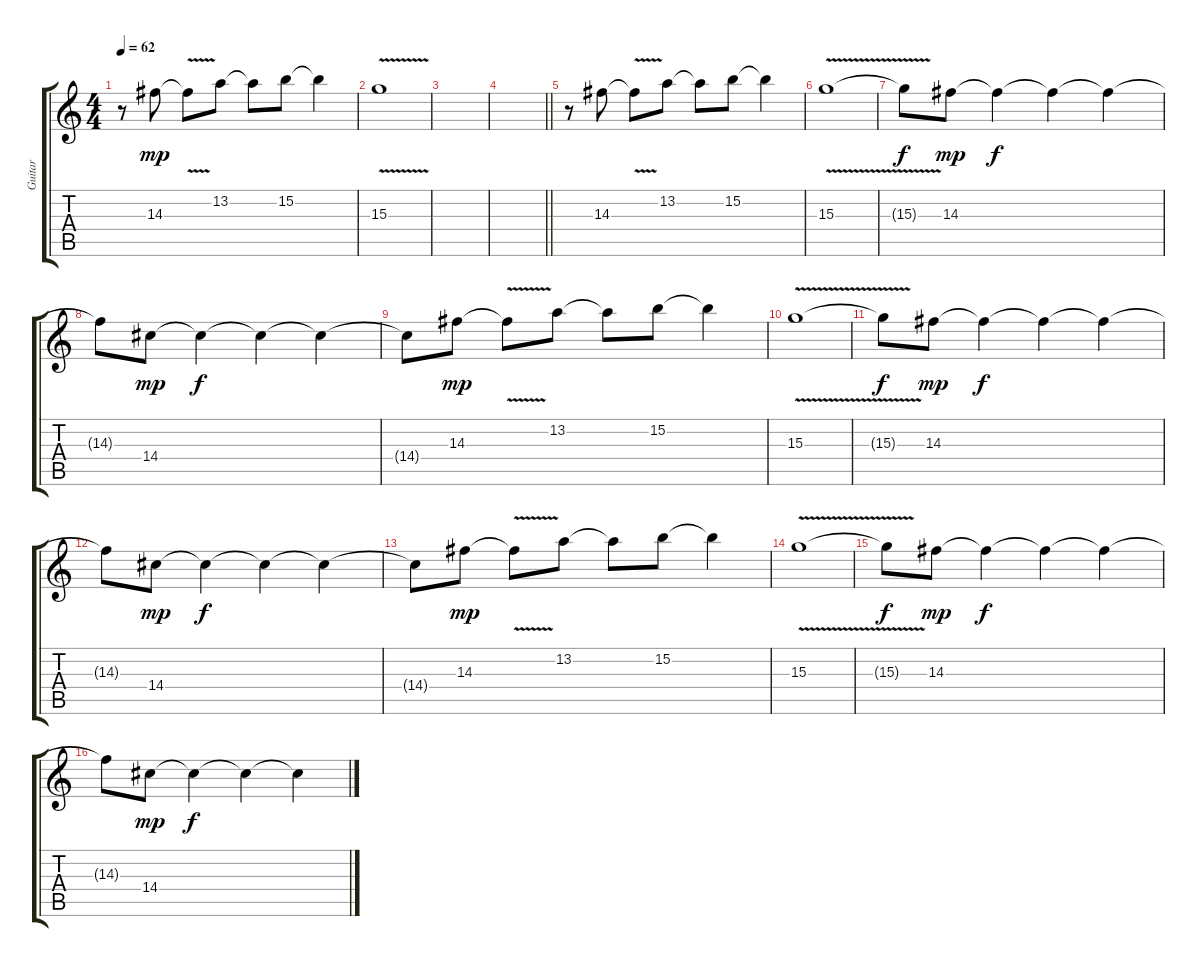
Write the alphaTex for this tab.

\track ("Guitar" "Guitar") {instrument overdrivenguitar}
\staff {score tabs}
\tuning (Db4 Ab3 E3 B2 Gb2 B1) {hide}
\ts (4 4)
\tempo 62
\clef g2
\ks c
r.8{dy mp} 14.3.8 14.3{v t}.8 13.2.8 13.2{t}.8 15.2.8 15.2{t}.4 |
15.3{v}.1 |
|
\barLineRight lightlight
|
\section ("" "")
r.8 14.3.8 14.3{v t}.8 13.2.8 13.2{t}.8 15.2.8 15.2{t}.4 |
15.3{v}.1 |
15.3{t}.8{dy f} 14.3.8{dy mp} 14.3{t}.4{dy f} 14.3{t}.4 14.3{t}.4 |
14.3{t}.8 14.4.8{dy mp} 14.4{t}.4{dy f} 14.4{t}.4 14.4{t}.4 |
14.4{t}.8 14.3.8{dy mp} 14.3{v t}.8 13.2.8 13.2{t}.8 15.2.8 15.2{t}.4 |
15.3{v}.1 |
15.3{t}.8{dy f} 14.3.8{dy mp} 14.3{t}.4{dy f} 14.3{t}.4 14.3{t}.4 |
14.3{t}.8 14.4.8{dy mp} 14.4{t}.4{dy f} 14.4{t}.4 14.4{t}.4 |
14.4{t}.8 14.3.8{dy mp} 14.3{v t}.8 13.2.8 13.2{t}.8 15.2.8 15.2{t}.4 |
15.3{v}.1 |
15.3{t}.8{dy f} 14.3.8{dy mp} 14.3{t}.4{dy f} 14.3{t}.4 14.3{t}.4 |
14.3{t}.8 14.4.8{dy mp} 14.4{t}.4{dy f} 14.4{t}.4 14.4{t}.4
